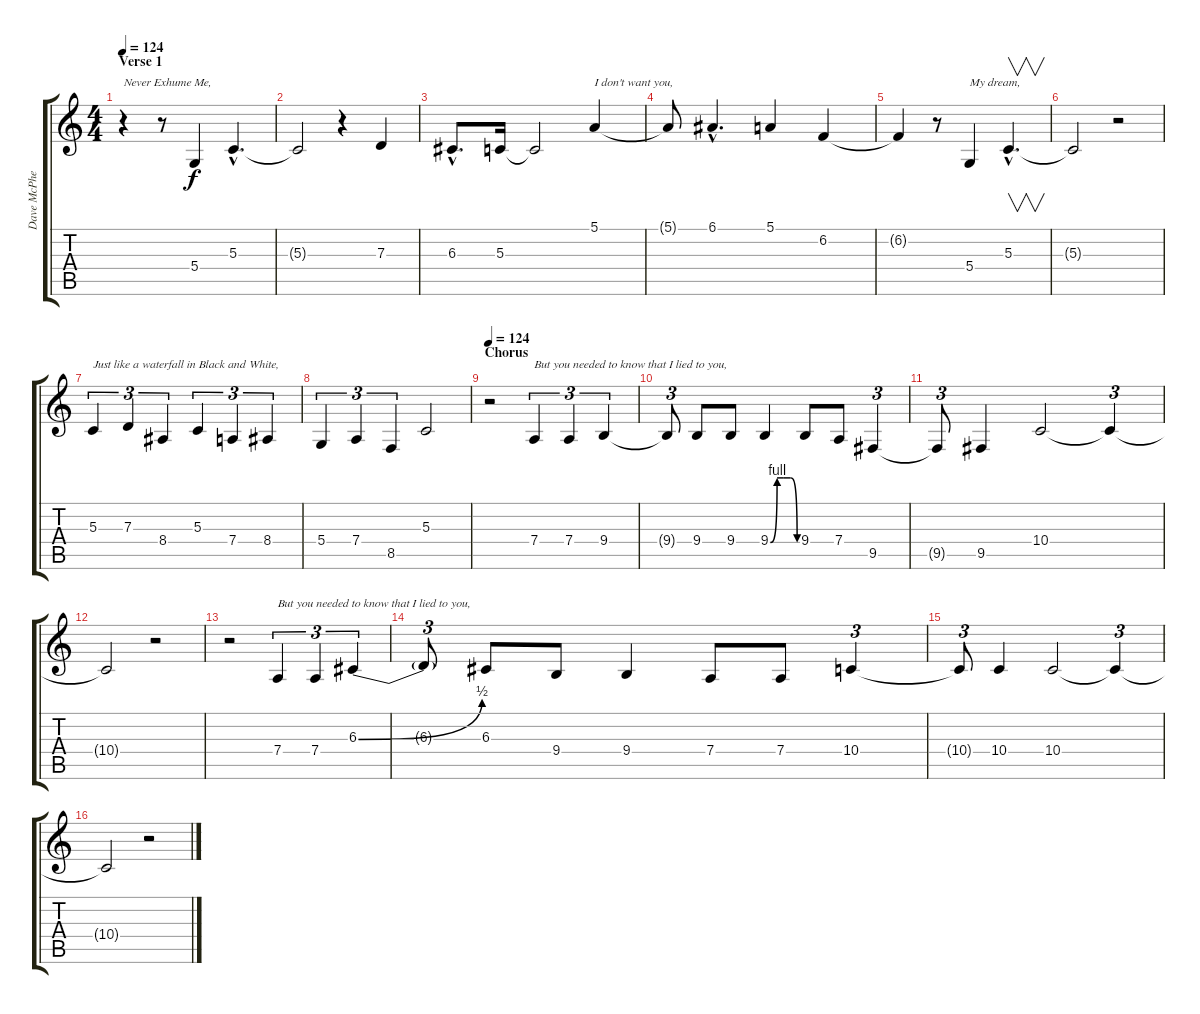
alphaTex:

\track ("Dave McPherson - Vocals" "Dave McPhe") {instrument choiraahs}
\staff {score tabs}
\tuning (E4 B3 G3 D3 A2 D2) {hide}
\ts (4 4)
\section ("" "Verse 1")
\tempo 124
\clef g2
\ks c
r.4{txt "Never Exhume Me," dy f volume 16 balance 8 instrument choiraahs} r.8 5.4.4 5.3{hac}.4{d} |
5.3{t}.2 r.4 7.3.4 |
6.3{hac}.8{d} 5.3.16 5.3{t}.2 5.1.4{txt "I don't want you,"} |
5.1{t}.8 6.1{hac}.4{d} 5.1.4 6.2.4 |
6.2{t}.4 r.8 5.4.4{txt "My dream,"} 5.3{hac}.4{v d} |
5.3{t}.2 r.2 |
5.3.4{tu (3 2) txt "Just like a waterfall in Black and White,"} 7.3.4{tu (3 2)} 8.4.4{tu (3 2)} 5.3.4{tu (3 2)} 7.4.4{tu (3 2)} 8.4.4{tu (3 2)} |
5.4.4{tu (3 2)} 7.4.4{tu (3 2)} 8.5.4{tu (3 2)} 5.3.2 |
\section ("" "Chorus")
\tempo 124
r.2{volume 16 balance 8 instrument choiraahs} 7.4.4{tu (3 2) txt "But you needed to know that I lied to you,"} 7.4.4{tu (3 2)} 9.4.4{tu (3 2)} |
9.4{t}.8{tu (3 2)} 9.4.8 9.4.8 9.4{be (custom 0 0 15 4 30 4 45 4 60 0)}.4 9.4.8 7.4.8 9.5.4{tu (3 2)} |
9.5{t}.8{tu (3 2)} 9.5.4 10.4.2 10.4{t}.4{tu (3 2)} |
10.4{t}.2 r.2 |
r.2 7.4.4{tu (3 2) txt "But you needed to know that I lied to you,"} 7.4.4{tu (3 2)} 6.3{be (bend 0 0 60 2)}.4{tu (3 2)} |
6.3{t}.8{tu (3 2)} 6.3.8 9.4.8 9.4.4 7.4.8 7.4.8 10.4.4{tu (3 2)} |
10.4{t}.8{tu (3 2)} 10.4.4 10.4.2 10.4{t}.4{tu (3 2)} |
10.4{t}.2 r.2
